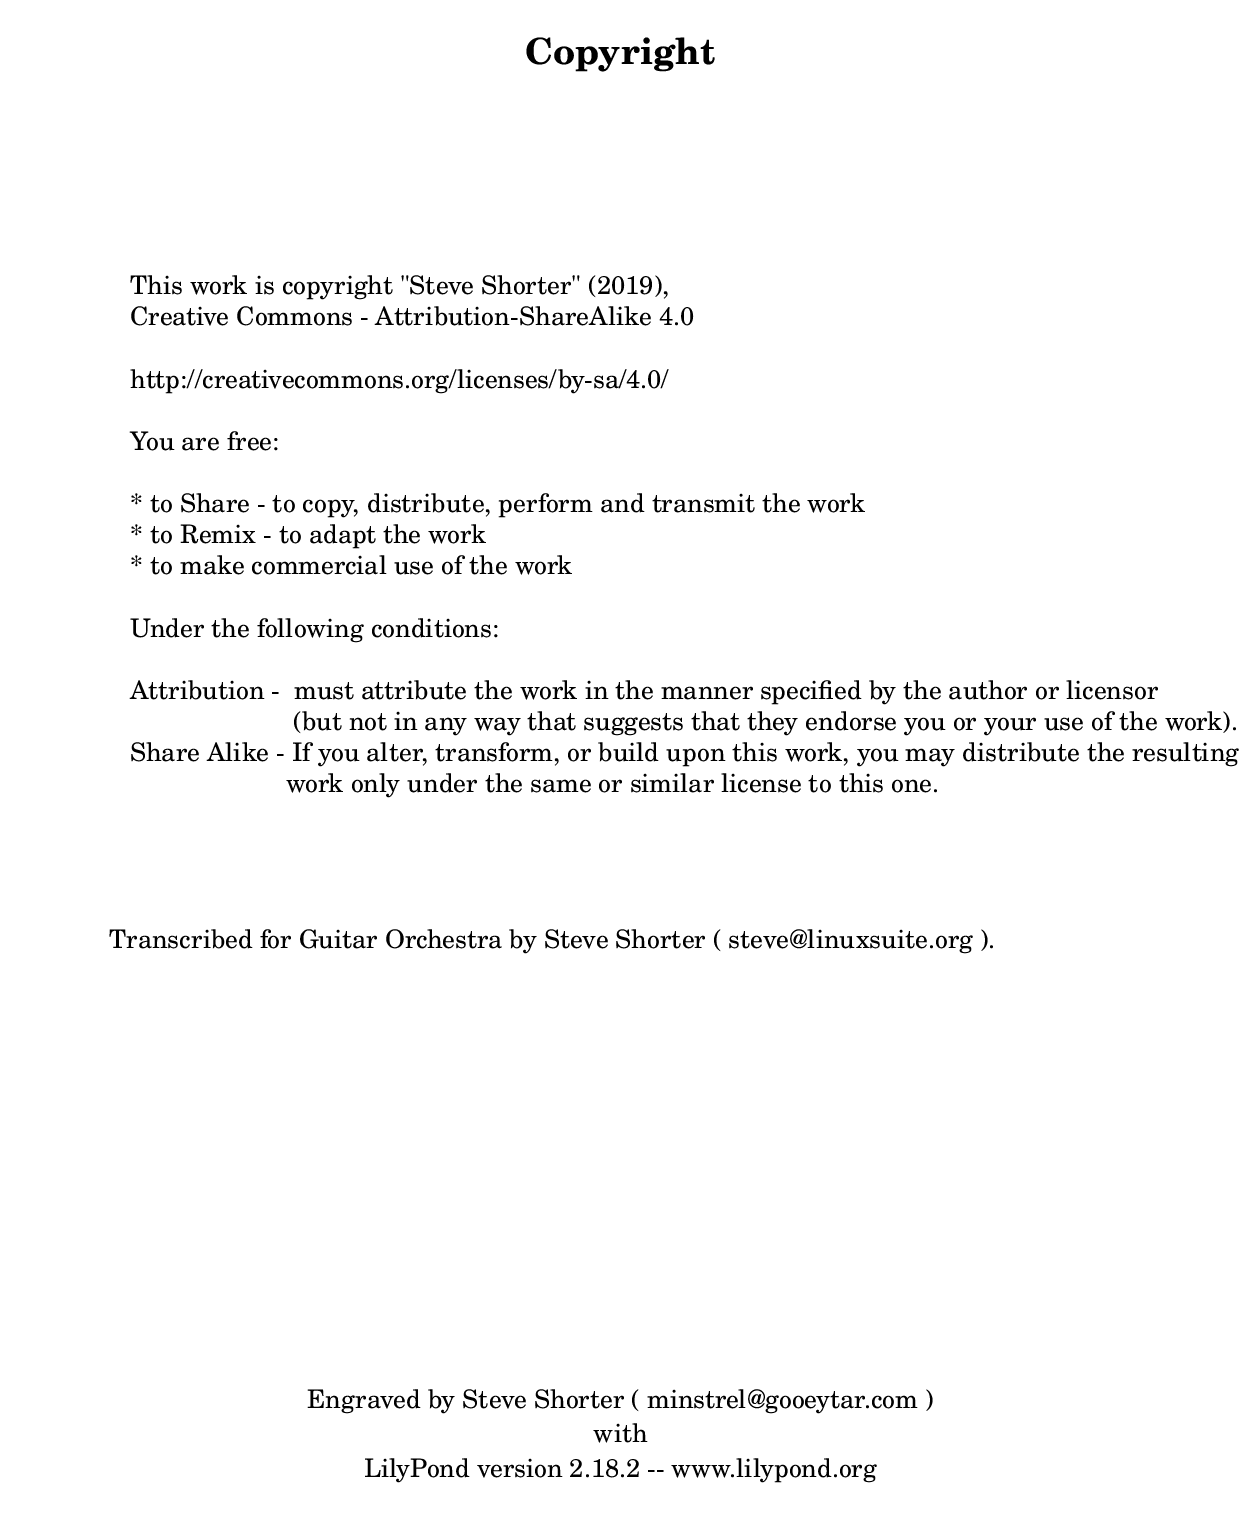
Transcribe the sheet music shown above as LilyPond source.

\version "2.18.2"

\bookpart {

    \paper { print-page-number = ##t }

    \header { title = "Copyright" }

    \tocItem \markup { Copyright }

    \markup { \column { 
	" "
	" "
	" "
	\fontsize #1 {
	" "
	" "
	" "
	" "
%	"          This work is copyright \"Guitar Society of Toronto\" (2015),"
	"          This work is copyright \"Steve Shorter\" (2019),"
        "          Creative Commons - Attribution-ShareAlike 4.0 "
	" "
	"          http://creativecommons.org/licenses/by-sa/4.0/"
	" "
	"          You are free:"
	" "
	"          * to Share - to copy, distribute, perform and transmit the work"
	"          * to Remix - to adapt the work"
	"          * to make commercial use of the work"
	" "
	"          Under the following conditions:"
	" "
	"          Attribution -  must attribute the work in the manner specified by the author or licensor"
        "                                 (but not in any way that suggests that they endorse you or your use of the work)."
	"          Share Alike - If you alter, transform, or build upon this work, you may distribute the resulting"
        "                                work only under the same or similar license to this one."
	" "
	" "
	" "
	" "
	"       Transcribed for Guitar Orchestra by Steve Shorter ( steve@linuxsuite.org )."
	" "
	" "
	" "
	" "
	" "
	" "
	" "
	" "
	" "
	" "
	" "
	" "
	" "
	" "
	}
       }
    }
    \markup { \fill-line { \fontsize #1 "Engraved by Steve Shorter ( minstrel@gooeytar.com )" } }
    \markup { \fill-line { \fontsize #1 " " } }
    \markup { \fill-line { \fontsize #1 "with" } }
    \markup { \fill-line { \fontsize #1 " " } }
    \markup { \fill-line { \fontsize #1 "LilyPond version 2.18.2 -- www.lilypond.org" } }

}
